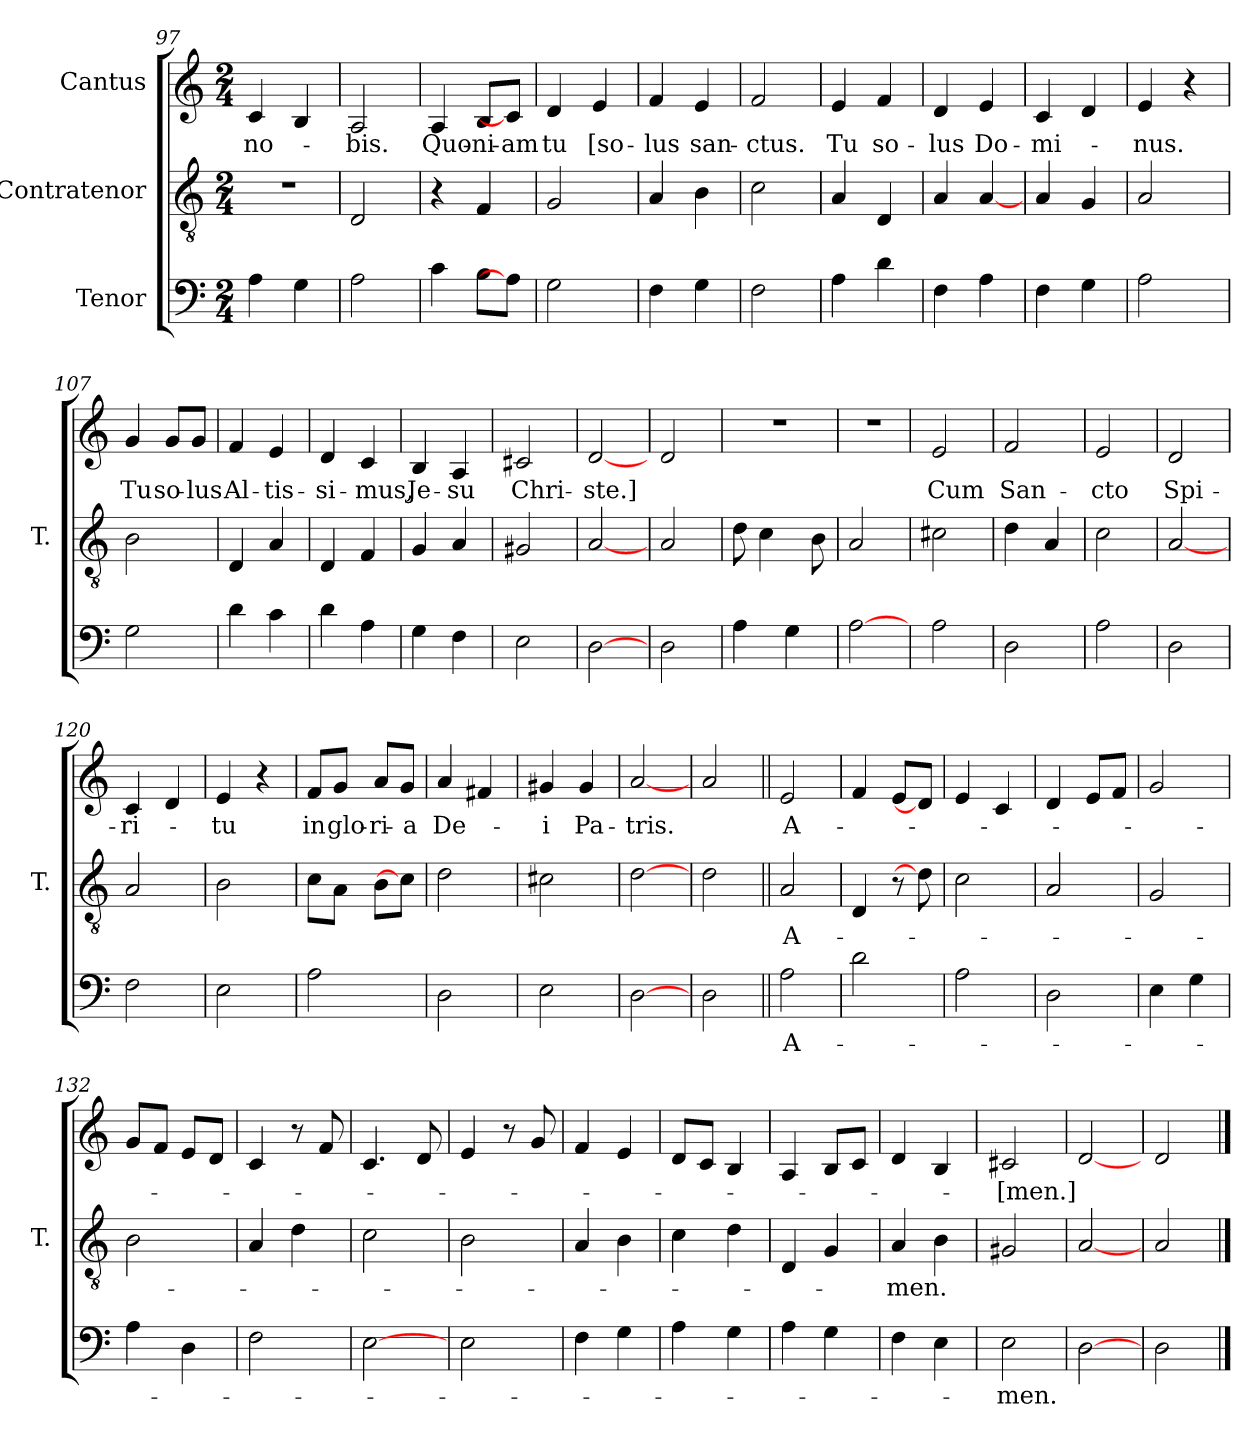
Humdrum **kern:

**kern	**text	**kern	**text	**kern	**text
*part3	*part3	*part2	*part2	*part1	*part1
*staff3	*staff3	*staff2	*staff2	*staff1	*staff1
*I"Tenor	*	*I"Contratenor	*	*I"Cantus	*
*	*	*I'T.	*	*	*
*clefF4	*	*clefGv2	*	*clefG2	*
*	*	*ITrd7c12	*	*	*
*k[]	*	*k[]	*	*k[]	*
*C:	*	*C:	*	*C:	*
*M2/4	*	*M2/4	*	*M2/4	*
=97	=97	=97	=97	=97	=97
!	!	!LO:N:vis=1	!	!	!LO:LY:b:color=#000000
4Ai\	.	2r	.	4ci/	no-
4Gi\	.	.	.	4Bi/	.
=98	=98	=98	=98	=98	=98
!	!	!	!	!	!LO:LY:b:color=#000000
2Ai\	.	2DDi/	.	2Ai/	-bis.
=99	=99	=99	=99	=99	=99
!	!	!	!	!	!LO:LY:b:color=#000000
4ci\	.	4r	.	4Ai/	Quo-
!	!	!	!	!	!LO:LY:b:color=#000000
8Bi\L	.	4FFi/	.	8Bi/L	-ni-
!	!	!	!	!	!LO:LY:b:color=#000000
8Ai\J]	.	.	.	8ci/J]	-am
=100	=100	=100	=100	=100	=100
!	!	!	!	!	!LO:LY:b:color=#000000
2Gi\	.	2GGi/	.	4di/	tu
!	!	!	!	!	!LO:LY:b:color=#000000
.	.	.	.	4ei/	[so-
=101	=101	=101	=101	=101	=101
!	!	!	!	!	!LO:LY:b:color=#000000
4Fi\	.	4AAi/	.	4fi/	-lus
!	!	!	!	!	!LO:LY:b:color=#000000
4Gi\	.	4BBi\	.	4ei/	san-
=102	=102	=102	=102	=102	=102
!	!	!	!	!	!LO:LY:b:color=#000000
2Fi\	.	2Ci\	.	2fi/	-ctus.
=103	=103	=103	=103	=103	=103
!	!	!	!	!	!LO:LY:b:color=#000000
4Ai\	.	4AAi/	.	4ei/	Tu
!	!	!	!	!	!LO:LY:b:color=#000000
4di\	.	4DDi/	.	4fi/	so-
!!LO:LB:g=z
=104	=104	=104	=104	=104	=104
!	!	!	!	!	!LO:LY:b:color=#000000
4Fi\	.	4AAi/	.	4di/	-lus
!	!	!	!	!	!LO:LY:b:color=#000000
4Ai\	.	[4AAi/	.	4ei/	Do-
=105	=105	=105	=105	=105	=105
!	!	!	!	!	!LO:LY:b:color=#000000
4Fi\	.	4AAi/	.	4ci/	-mi-
4Gi\	.	4GGi/	.	4di/	.
=106	=106	=106	=106	=106	=106
!	!	!	!	!	!LO:LY:b:color=#000000
2Ai\	.	2AAi/	.	4ei/	-nus.
.	.	.	.	4r	.
=107	=107	=107	=107	=107	=107
!	!	!	!	!	!LO:LY:b:color=#000000
2Gi\	.	2BBi\	.	4gi/	Tu
!	!	!	!	!	!LO:LY:b:color=#000000
.	.	.	.	8gi/L	so-
!	!	!	!	!	!LO:LY:b:color=#000000
.	.	.	.	8gi/J	-lus
=108	=108	=108	=108	=108	=108
!	!	!	!	!	!LO:LY:b:color=#000000
4di\	.	4DDi/	.	4fi/	Al-
!	!	!	!	!	!LO:LY:b:color=#000000
4ci\	.	4AAi/	.	4ei/	-tis-
=109	=109	=109	=109	=109	=109
!	!	!	!	!	!LO:LY:b:color=#000000
4di\	.	4DDi/	.	4di/	-si-
!	!	!	!	!	!LO:LY:b:color=#000000
4Ai\	.	4FFi/	.	4ci/	-mus,
=110	=110	=110	=110	=110	=110
!	!	!	!	!	!LO:LY:b:color=#000000
4Gi\	.	4GGi/	.	4Bi/	Je-
!	!	!	!	!	!LO:LY:b:color=#000000
4Fi\	.	4AAi/	.	4Ai/	-su
=111	=111	=111	=111	=111	=111
!	!	!	!	!	!LO:LY:b:color=#000000
2Ei\	.	2GG#Xi/	.	2c#Xi/	Chri-
=112	=112	=112	=112	=112	=112
!	!	!	!	!	!LO:LY:b:color=#000000
[2Di\	.	[2AAi/	.	[2di/	-ste.]
=113	=113	=113	=113	=113	=113
2Di\	.	2AAi/	.	2di/	.
=114	=114	=114	=114	=114	=114
!	!	!	!	!LO:N:vis=1	!
4Ai\	.	8Di\L	.	2r	.
.	.	4Ci\	.	.	.
4Gi\	.	.	.	.	.
.	.	8BBi\L	.	.	.
=115	=115	=115	=115	=115	=115
!	!	!	!	!LO:N:vis=1	!
[2Ai\	.	2AAi/	.	2r	.
!!LO:LB:g=z
=116	=116	=116	=116	=116	=116
!	!	!	!	!	!LO:LY:b:color=#000000
2Ai\	.	2C#Xi\	.	2ei/	Cum
=117	=117	=117	=117	=117	=117
!	!	!	!	!	!LO:LY:b:color=#000000
2Di\	.	4Di\	.	2fi/	San-
.	.	4AAi/	.	.	.
=118	=118	=118	=118	=118	=118
!	!	!	!	!	!LO:LY:b:color=#000000
2Ai\	.	2Ci\	.	2ei/	-cto
=119	=119	=119	=119	=119	=119
!	!	!	!	!	!LO:LY:b:color=#000000
2Di\	.	[2AAi/	.	2di/	Spi-
=120	=120	=120	=120	=120	=120
!	!	!	!	!	!LO:LY:b:color=#000000
2Fi\	.	2AAi/	.	4ci/	-ri-
.	.	.	.	4di/	.
=121	=121	=121	=121	=121	=121
!	!	!	!	!	!LO:LY:b:color=#000000
2Ei\	.	2BBi\	.	4ei/	-tu
.	.	.	.	4r	.
=122	=122	=122	=122	=122	=122
!	!	!	!	!	!LO:LY:b:color=#000000
2Ai\	.	8Ci\L	.	8fi/L	in
!	!	!	!	!	!LO:LY:b:color=#000000
.	.	8AAi\J	.	8gi/J	glo-
!	!	!	!	!	!LO:LY:b:color=#000000
.	.	8BBi\L	.	8ai/L	-ri-
!	!	!	!	!	!LO:LY:b:color=#000000
.	.	8Ci\J]	.	8gi/J	-a
=123	=123	=123	=123	=123	=123
!	!	!	!	!	!LO:LY:b:color=#000000
2Di\	.	2Di\	.	4ai/	De-
.	.	.	.	4f#Xi/	.
=124	=124	=124	=124	=124	=124
!	!	!	!	!	!LO:LY:b:color=#000000
2Ei\	.	2C#Xi\	.	4g#Xi/	-i
!	!	!	!	!	!LO:LY:b:color=#000000
.	.	.	.	4g#i/	Pa-
=125	=125	=125	=125	=125	=125
!	!	!	!	!	!LO:LY:b:color=#000000
[2Di\	.	[2Di\	.	[2ai/	-tris.
=126	=126	=126	=126	=126	=126
2Di\	.	2Di\	.	2ai/	.
!!LO:PB:g=z
=127||	=127||	=127||	=127||	=127||	=127||
!	!LO:LY:b:color=#000000	!	!LO:LY:b:color=#000000	!	!LO:LY:b:color=#000000
2Ai\	A-	2AAi/	A-	2ei/	A-
=128	=128	=128	=128	=128	=128
2di\	.	4DDi/	.	4fi/	.
.	.	8r	.	8ei/L	.
.	.	8Di\L]	.	8di/J]	.
=129	=129	=129	=129	=129	=129
2Ai\	.	2Ci\	.	4ei/	.
.	.	.	.	4ci/	.
=130	=130	=130	=130	=130	=130
2Di\	.	2AAi/	.	4di/	.
.	.	.	.	8ei/L	.
.	.	.	.	8fi/J	.
=131	=131	=131	=131	=131	=131
4Ei\	.	2GGi/	.	2gi/	.
4Gi\	.	.	.	.	.
=132	=132	=132	=132	=132	=132
4Ai\	.	2BBi\	.	8gi/L	.
.	.	.	.	8fi/J	.
4Di\	.	.	.	8ei/L	.
.	.	.	.	8di/J	.
=133	=133	=133	=133	=133	=133
2Fi\	.	4AAi/	.	4ci/	.
.	.	4Di\	.	8r	.
.	.	.	.	8fi/L	.
=134	=134	=134	=134	=134	=134
[2Ei\	.	2Ci\	.	4.ci/	.
.	.	.	.	8di/L	.
!!LO:LB:g=z
=135	=135	=135	=135	=135	=135
2Ei\	.	2BBi\	.	4ei/	.
.	.	.	.	8r	.
.	.	.	.	8gi/L	.
=136	=136	=136	=136	=136	=136
4Fi\	.	4AAi/	.	4fi/	.
4Gi\	.	4BBi\	.	4ei/	.
=137	=137	=137	=137	=137	=137
4Ai\	.	4Ci\	.	8di/L	.
.	.	.	.	8ci/J	.
4Gi\	.	4Di\	.	4Bi/	.
=138	=138	=138	=138	=138	=138
4Ai\	.	4DDi/	.	4Ai/	.
4Gi\	.	4GGi/	.	8Bi/L	.
.	.	.	.	8ci/J	.
=139	=139	=139	=139	=139	=139
!	!	!	!LO:LY:b:color=#000000	!	!
4Fi\	.	4AAi/	-men.	4di/	.
4Ei\	.	4BBi\	.	4Bi/	.
=140	=140	=140	=140	=140	=140
!	!LO:LY:b:color=#000000	!	!	!	!LO:LY:b:color=#000000
2Ei\	-men.	2GG#Xi/	.	2c#Xi/	-[men.]
=141	=141	=141	=141	=141	=141
[2Di\	.	[2AAi/	.	[2di/	.
=142	=142	=142	=142	=142	=142
2Di\	.	2AAi/	.	2di/	.
==	==	==	==	==	==
*-	*-	*-	*-	*-	*-
